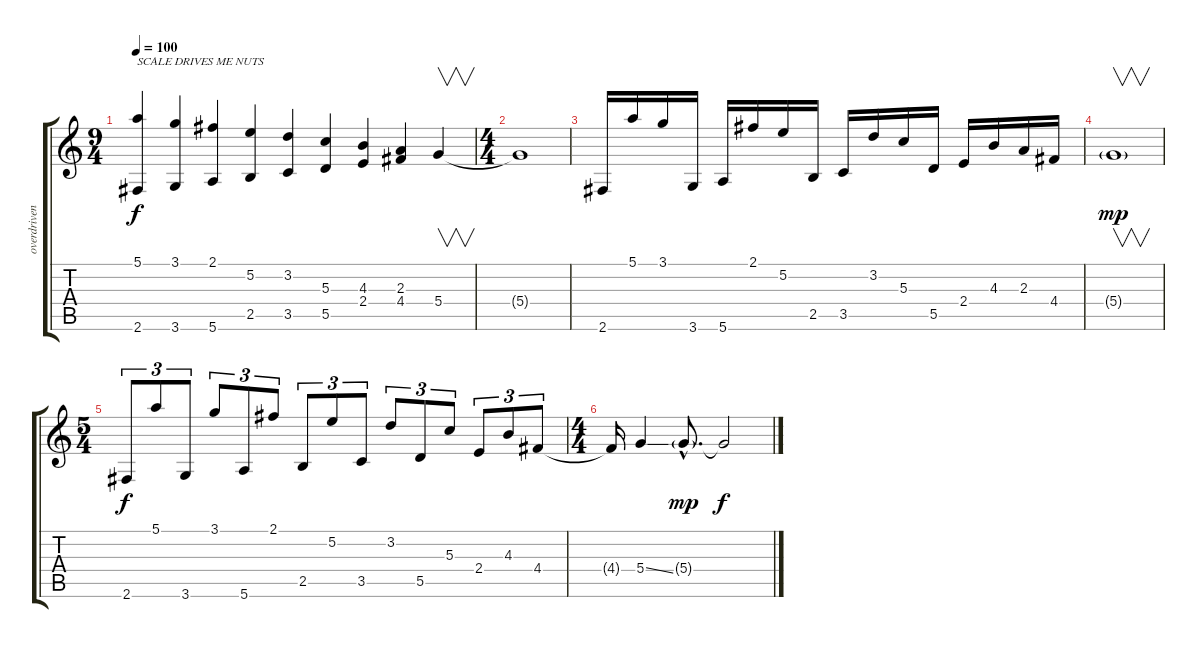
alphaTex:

\track ("overdriven" "overdriven") {instrument distortionguitar}
\staff {score tabs}
\tuning (E4 B3 G3 D3 A2 E2) {hide}
\ts (9 4)
\tempo 100
\clef g2
\ks c
(5.1 2.6).4{txt "SCALE DRIVES ME NUTS" dy f instrument distortionguitar} (3.1 3.6).4 (2.1 5.6).4 (5.2 2.5).4 (3.2 3.5).4 (5.3 5.5).4 (4.3 2.4).4 (2.3 4.4).4 5.4.4{v} |
\ts (4 4)
5.4{t}.1 |
2.6.16 5.1.16 3.1.16 3.6.16 5.6.16 2.1.16 5.2.16 2.5.16 3.5.16 3.2.16 5.3.16 5.5.16 2.4.16 4.3.16 2.3.16 4.4.16 |
5.4{g}.1{v dy mp} |
\ts (5 4)
2.6.8{tu (3 2) dy f} 5.1.8{tu (3 2)} 3.6.8{tu (3 2)} 3.1.8{tu (3 2)} 5.6.8{tu (3 2)} 2.1.8{tu (3 2)} 2.5.8{tu (3 2)} 5.2.8{tu (3 2)} 3.5.8{tu (3 2)} 3.2.8{tu (3 2)} 5.5.8{tu (3 2)} 5.3.8{tu (3 2)} 2.4.8{tu (3 2)} 4.3.8{tu (3 2)} 4.4.8{tu (3 2)} |
\ts (4 4)
4.4{t}.16 5.4{ss}.4 5.4{g hac}.8{d dy mp} 5.4{t}.2{dy f}
